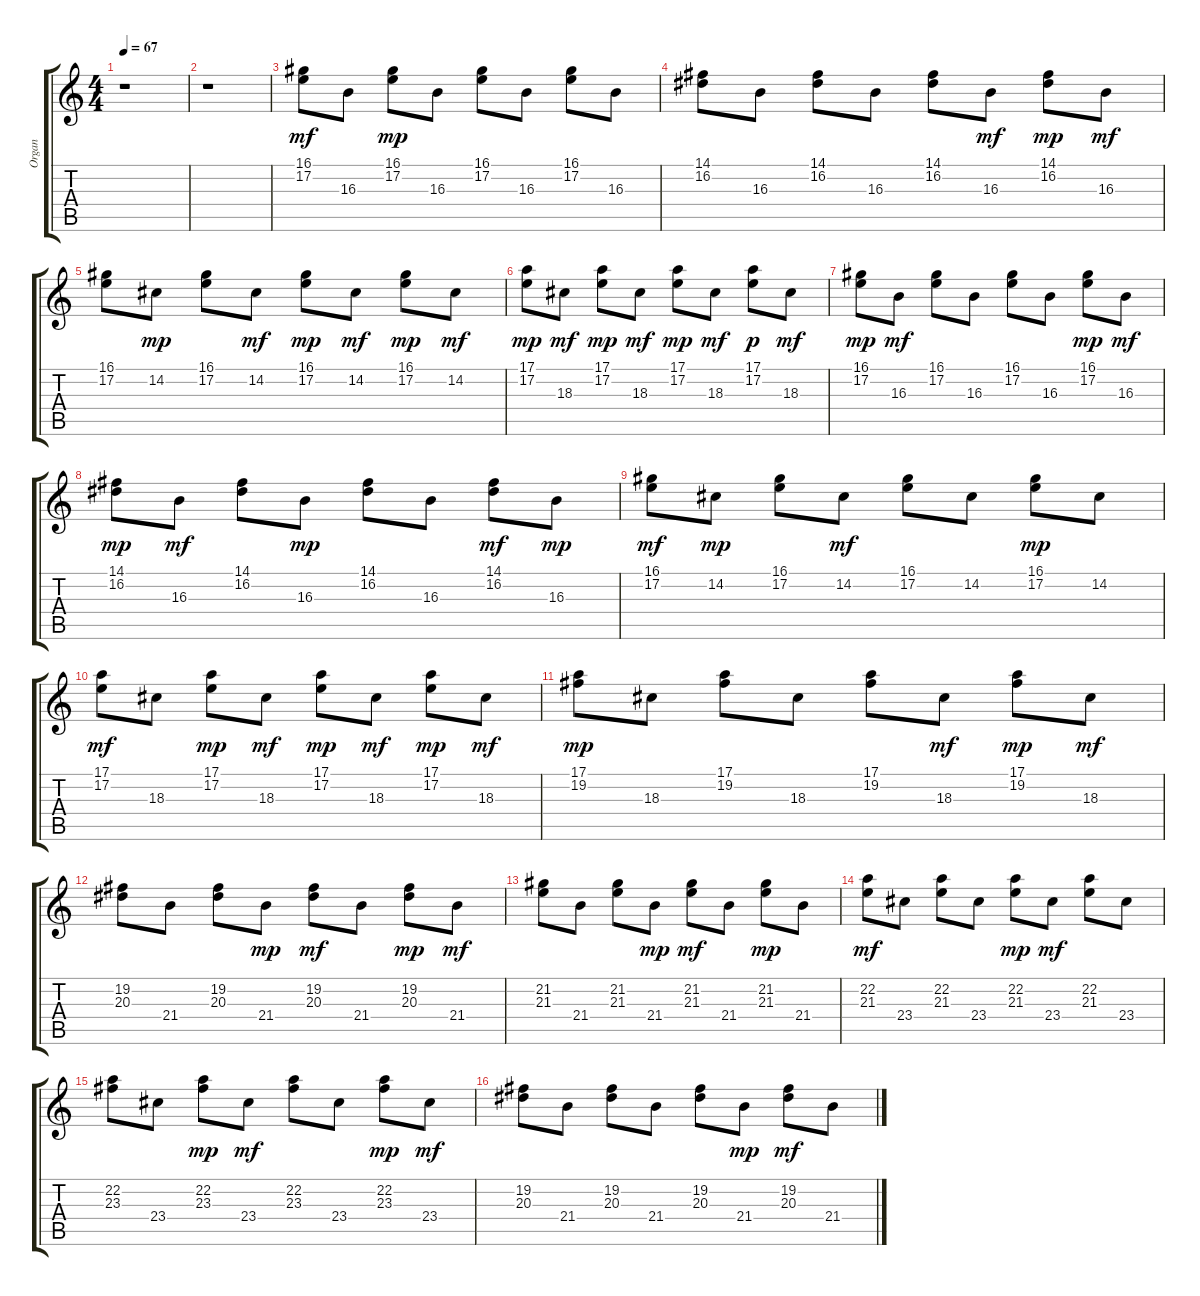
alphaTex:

\track ("Organ" "Organ") {instrument rockorgan}
\staff {score tabs}
\tuning (E4 B3 G3 D3 A2 E2) {hide}
\ts (4 4)
\tempo 67
\clef g2
\ks c
r.1{dy mf} |
r.1 |
(16.1 17.2).8 16.3.8 (16.1 17.2).8{dy mp} 16.3.8 (16.1 17.2).8 16.3.8 (16.1 17.2).8 16.3.8 |
(14.1 16.2).8 16.3.8 (14.1 16.2).8 16.3.8 (14.1 16.2).8 16.3.8{dy mf} (14.1 16.2).8{dy mp} 16.3.8{dy mf} |
(16.1 17.2).8 14.2.8{dy mp} (16.1 17.2).8 14.2.8{dy mf} (16.1 17.2).8{dy mp} 14.2.8{dy mf} (16.1 17.2).8{dy mp} 14.2.8{dy mf} |
(17.1 17.2).8{dy mp} 18.3.8{dy mf} (17.1 17.2).8{dy mp} 18.3.8{dy mf} (17.1 17.2).8{dy mp} 18.3.8{dy mf} (17.1 17.2).8{dy p} 18.3.8{dy mf} |
(16.1 17.2).8{dy mp} 16.3.8{dy mf} (16.1 17.2).8 16.3.8 (16.1 17.2).8 16.3.8 (16.1 17.2).8{dy mp} 16.3.8{dy mf} |
(14.1 16.2).8{dy mp} 16.3.8{dy mf} (14.1 16.2).8 16.3.8{dy mp} (14.1 16.2).8 16.3.8 (14.1 16.2).8{dy mf} 16.3.8{dy mp} |
(16.1 17.2).8{dy mf} 14.2.8{dy mp} (16.1 17.2).8 14.2.8{dy mf} (16.1 17.2).8 14.2.8 (16.1 17.2).8{dy mp} 14.2.8 |
(17.1 17.2).8{dy mf} 18.3.8 (17.1 17.2).8{dy mp} 18.3.8{dy mf} (17.1 17.2).8{dy mp} 18.3.8{dy mf} (17.1 17.2).8{dy mp} 18.3.8{dy mf} |
(17.1 19.2).8{dy mp} 18.3.8 (17.1 19.2).8 18.3.8 (17.1 19.2).8 18.3.8{dy mf} (17.1 19.2).8{dy mp} 18.3.8{dy mf} |
(19.2 20.3).8 21.4.8 (19.2 20.3).8 21.4.8{dy mp} (19.2 20.3).8{dy mf} 21.4.8 (19.2 20.3).8{dy mp} 21.4.8{dy mf} |
(21.2 21.3).8 21.4.8 (21.2 21.3).8 21.4.8{dy mp} (21.2 21.3).8{dy mf} 21.4.8 (21.2 21.3).8{dy mp} 21.4.8 |
(22.2 21.3).8{dy mf} 23.4.8 (22.2 21.3).8 23.4.8 (22.2 21.3).8{dy mp} 23.4.8{dy mf} (22.2 21.3).8 23.4.8 |
(22.2 23.3).8 23.4.8 (22.2 23.3).8{dy mp} 23.4.8{dy mf} (22.2 23.3).8 23.4.8 (22.2 23.3).8{dy mp} 23.4.8{dy mf} |
(19.2 20.3).8 21.4.8 (19.2 20.3).8 21.4.8 (19.2 20.3).8 21.4.8{dy mp} (19.2 20.3).8{dy mf} 21.4.8
